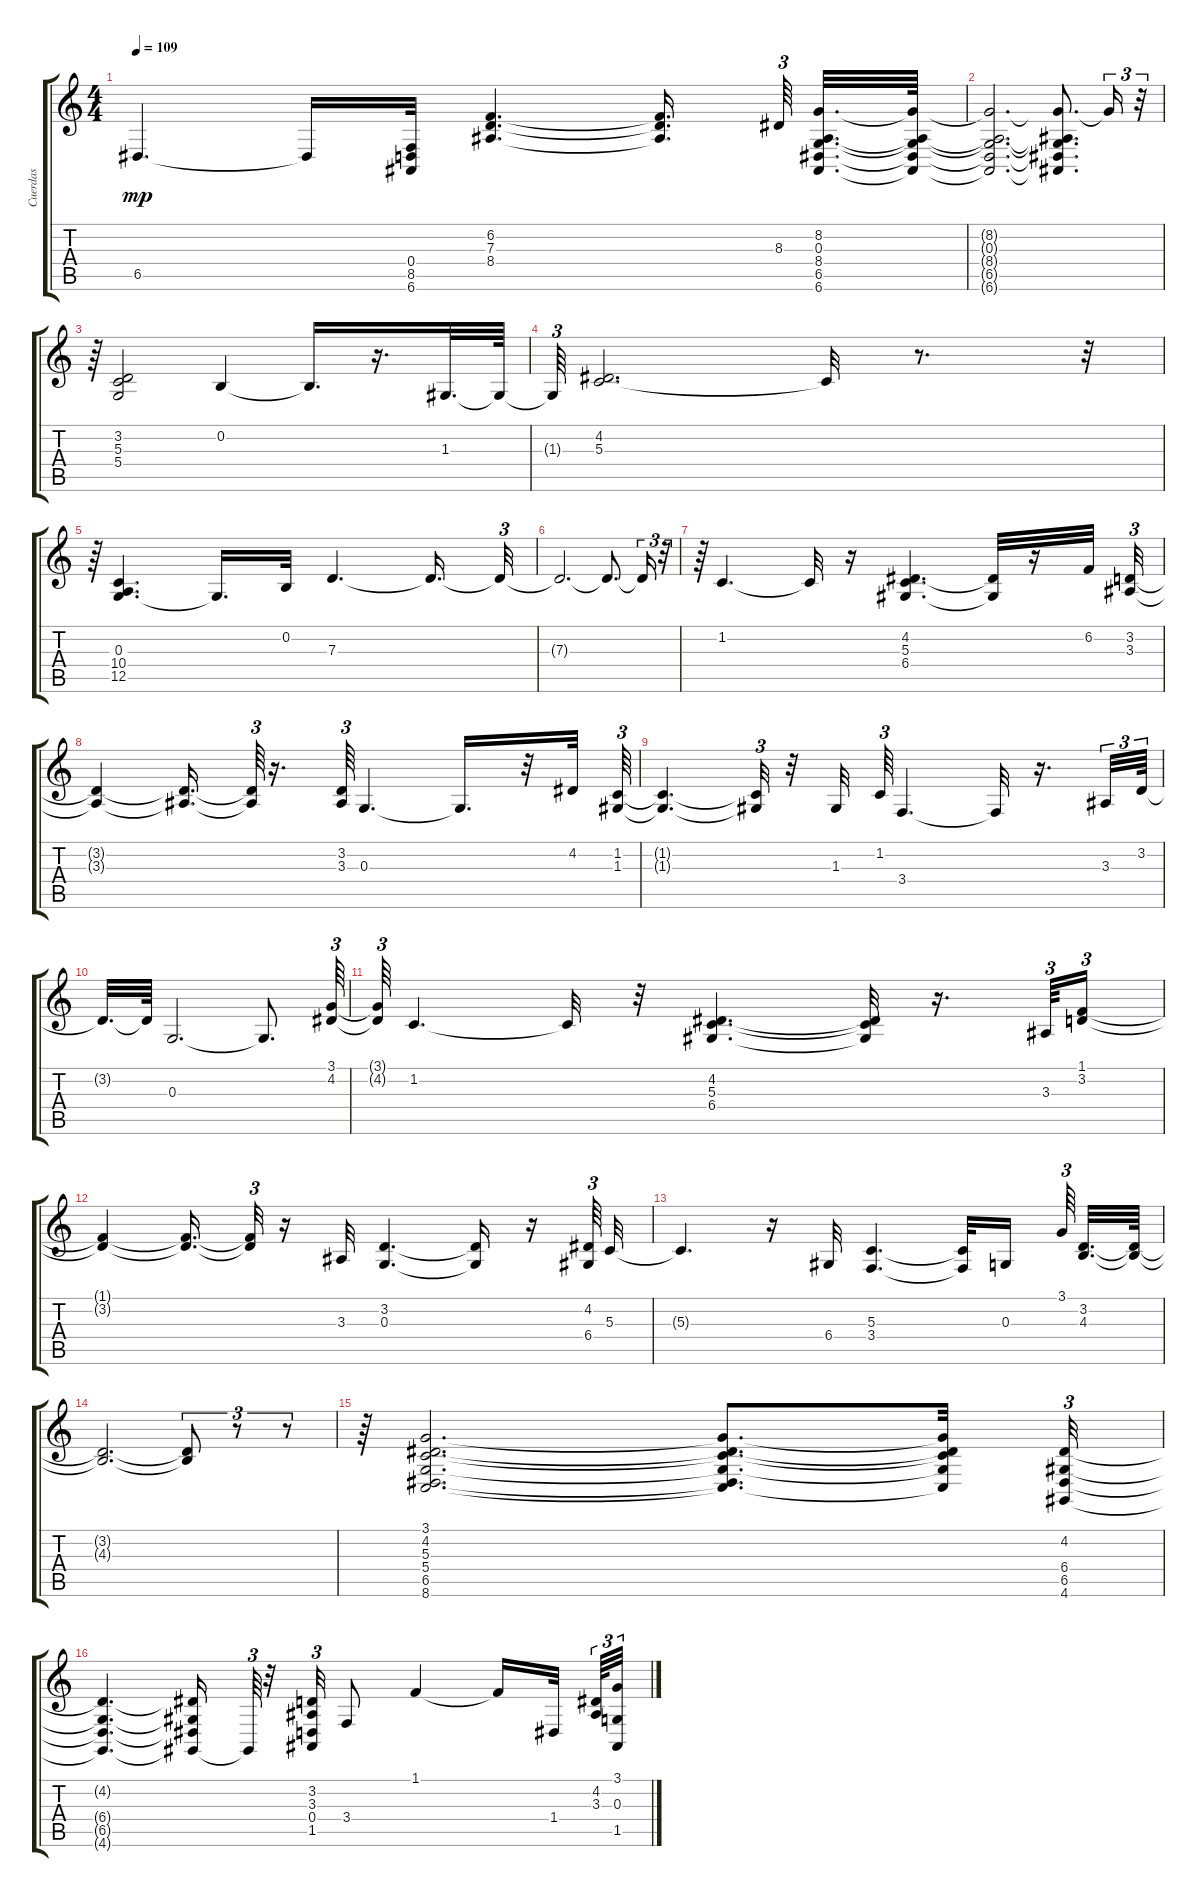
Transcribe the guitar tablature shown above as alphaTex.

\track ("Cuerdas" "Cuerdas") {instrument stringensemble1}
\staff {score tabs}
\tuning (E4 B3 G3 D3 A2 E2) {hide}
\ts (4 4)
\tempo 109
\clef g2
\ks c
6.5.4{d dy mp} 6.5{t}.16 (0.4 8.5 6.6).32 (6.2 7.3 8.4).4{d} (6.2{t} 7.3{t} 8.4{t}).16{d beam splitsecondary} 8.3.64{tu (3 2) beam splitsecondary} (8.2 0.3 8.4 6.5 6.6).32{d} (8.2{t} 0.3{t} 8.4{t} 6.5{t} 6.6{t}).64 |
(8.2{t} 0.3{t} 8.4{t} 6.5{t} 6.6{t}).2{d} (8.2{t} 0.3{t} 8.4{t} 6.5{t} 6.6{t}).8{d} 8.2{t}.16{tu (3 2)} r.32{tu (3 2)} |
r.64{tu (3 2)} (3.2 5.3 5.4).2 0.2.4 0.2{t}.16{d} r.16{d} 1.3.32{d} 1.3{t}.64 |
1.3{t}.64{tu (3 2)} (4.2 5.3).2{d} 5.3{t}.32 r.8{d} r.32{tu (3 2)} |
r.64{tu (3 2)} (0.3 10.4 12.5).4{d} 0.3{t}.16{d} 0.2.32 7.3.4{d} 7.3{t}.16{d} 7.3{t}.32{tu (3 2)} |
7.3{t}.2{d} 7.3{t}.8{d} 7.3{t}.16{tu (3 2)} r.32{tu (3 2)} |
r.64{tu (3 2)} 1.2.4{d} 1.2{t}.32 r.16 (4.2 5.3 6.4).4{d} (4.2{t} 6.4{t}).32 r.16 6.2.32 (3.2 3.3).32{tu (3 2)} |
(3.2{t} 3.3{t}).4 (3.2{t} 3.3{t}).16{d} (3.2{t} 3.3{t}).64{tu (3 2)} r.16{d} (3.2 3.3).64{tu (3 2)} 0.3.4{d} 0.3{t}.16{d} r.32 4.2.32 (1.2 1.3).64{tu (3 2)} |
(1.2{t} 1.3{t}).4{d} (1.2{t} 1.3{t}).32{tu (3 2)} r.32 1.3.32 1.2.64{tu (3 2)} 3.4.4{d} 3.4{t}.32 r.16{d} 3.3.32{tu (3 2)} 3.2.64{tu (3 2)} |
3.2{t}.32{d} 3.2{t}.64 0.3.2{d} 0.3{t}.8{d} (3.1 4.2).64{tu (3 2)} |
(3.1{t} 4.2{t}).64{tu (3 2)} 1.2.4{d} 1.2{t}.32 r.32 (4.2 5.3 6.4).4{d} (4.2{t} 5.3{t} 6.4{t}).32 r.16{d} 3.3.64{tu (3 2)} (1.1 3.2).16{tu (3 2)} |
(1.1{t} 3.2{t}).4 (1.1{t} 3.2{t}).16{d} (1.1{t} 3.2{t}).32{tu (3 2)} r.16 3.3.32 (3.2 0.3).4{d} (3.2{t} 0.3{t}).16 r.16 (4.2 6.4).64{tu (3 2)} 5.3.32 |
5.3{t}.4{d} r.16 6.4.32 (5.3 3.4).4{d} (5.3{t} 3.4{t}).32 0.3.16{beam splitsecondary} 3.1.64{tu (3 2) beam splitsecondary} (3.2 4.3).32{d} (3.2{t} 4.3{t}).64 |
(3.2{t} 4.3{t}).2{d} (3.2{t} 4.3{t}).8{tu (3 2)} r.8{tu (3 2)} r.8{tu (3 2)} |
r.64{tu (3 2)} (3.1 4.2 5.3 5.4 6.5 8.6).2{d} (3.1{t} 4.2{t} 5.3{t} 5.4{t} 6.5{t} 8.6{t}).8{d} (3.1{t} 4.2{t} 5.3{t} 5.4{t} 8.6{t}).32 (4.2 6.4 6.5 4.6).32{tu (3 2)} |
(4.2{t} 6.4{t} 6.5{t} 4.6{t}).4{d} (4.2{t} 6.4{t} 6.5{t} 4.6{t}).16 4.6{t}.64{tu (3 2)} r.32 (3.2 3.3 0.4 1.5).32{tu (3 2)} 3.4.8 1.1.4 1.1{t}.16 1.4.32{beam splitsecondary} (4.2 3.3).64{tu (3 2)} (3.1 0.3 1.5).32{tu (3 2)}
